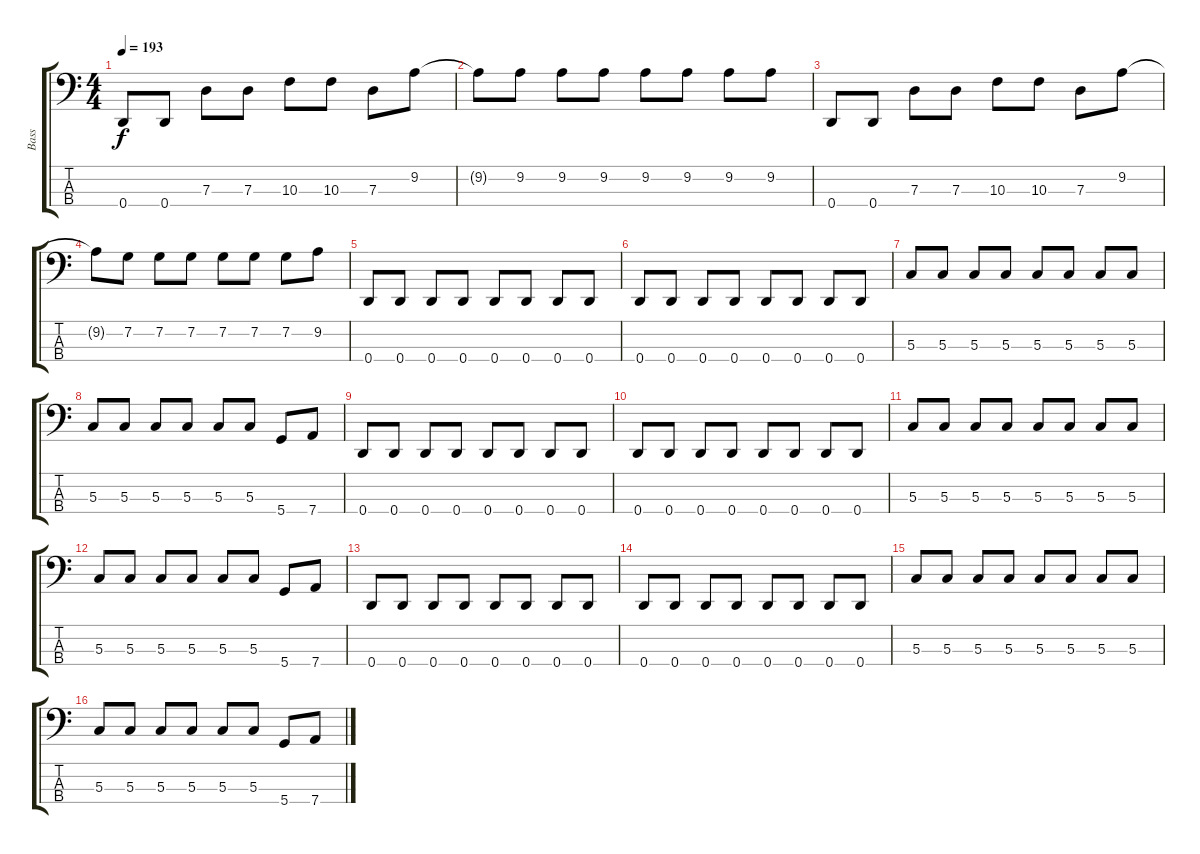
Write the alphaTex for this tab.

\track ("Bass" "Bass") {instrument electricbassfinger}
\staff {score tabs}
\tuning (F2 C2 G1 D1) {hide}
\ts (4 4)
\tempo 193
\clef f4
\ks c
0.4.8{dy f} 0.4.8 7.3.8 7.3.8 10.3.8 10.3.8 7.3.8 9.2.8 |
9.2{t}.8 9.2.8 9.2.8 9.2.8 9.2.8 9.2.8 9.2.8 9.2.8 |
0.4.8 0.4.8 7.3.8 7.3.8 10.3.8 10.3.8 7.3.8 9.2.8 |
9.2{t}.8 7.2.8 7.2.8 7.2.8 7.2.8 7.2.8 7.2.8 9.2.8 |
0.4.8 0.4.8 0.4.8 0.4.8 0.4.8 0.4.8 0.4.8 0.4.8 |
0.4.8 0.4.8 0.4.8 0.4.8 0.4.8 0.4.8 0.4.8 0.4.8 |
5.3.8 5.3.8 5.3.8 5.3.8 5.3.8 5.3.8 5.3.8 5.3.8 |
5.3.8 5.3.8 5.3.8 5.3.8 5.3.8 5.3.8 5.4.8 7.4.8 |
0.4.8 0.4.8 0.4.8 0.4.8 0.4.8 0.4.8 0.4.8 0.4.8 |
0.4.8 0.4.8 0.4.8 0.4.8 0.4.8 0.4.8 0.4.8 0.4.8 |
5.3.8 5.3.8 5.3.8 5.3.8 5.3.8 5.3.8 5.3.8 5.3.8 |
5.3.8 5.3.8 5.3.8 5.3.8 5.3.8 5.3.8 5.4.8 7.4.8 |
0.4.8 0.4.8 0.4.8 0.4.8 0.4.8 0.4.8 0.4.8 0.4.8 |
0.4.8 0.4.8 0.4.8 0.4.8 0.4.8 0.4.8 0.4.8 0.4.8 |
5.3.8 5.3.8 5.3.8 5.3.8 5.3.8 5.3.8 5.3.8 5.3.8 |
5.3.8 5.3.8 5.3.8 5.3.8 5.3.8 5.3.8 5.4.8 7.4.8
